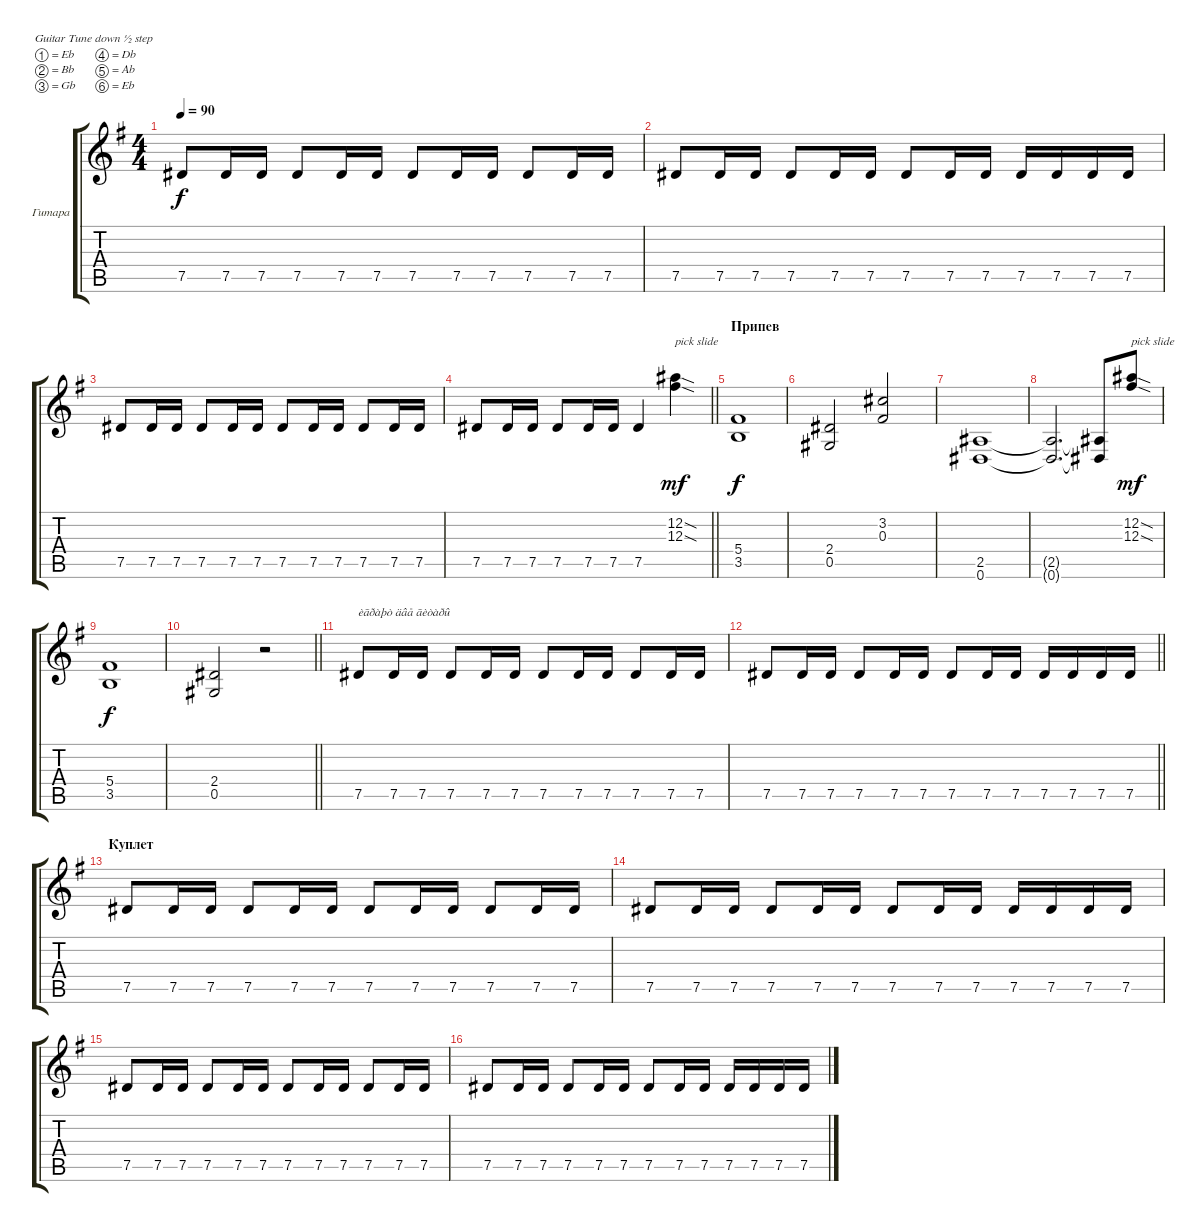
\bracketExtendMode groupsimilarinstruments
\firstSystemTrackNameOrientation horizontal
\otherSystemsTrackNameOrientation horizontal
\track ("Владимир Холстинин" "Гитара") {instrument distortionguitar}
\staff {score tabs}
\tuning (Eb4 Bb3 Gb3 Db3 Ab2 Eb2)
\ts (4 4)
\tempo 90
\clef g2
\ks eminor
7.5.8{dy f} 7.5.16 7.5.16 7.5.8 7.5.16 7.5.16 7.5.8 7.5.16 7.5.16 7.5.8 7.5.16 7.5.16 |
7.5.8 7.5.16 7.5.16 7.5.8 7.5.16 7.5.16 7.5.8 7.5.16 7.5.16 7.5.16 7.5.16 7.5.16 7.5.16 |
7.5.8 7.5.16 7.5.16 7.5.8 7.5.16 7.5.16 7.5.8 7.5.16 7.5.16 7.5.8 7.5.16 7.5.16 |
\barLineRight lightlight
7.5.8 7.5.16 7.5.16 7.5.8 7.5.16 7.5.16 7.5.4 (12.2{sod} 12.3{sod}).4{txt "pick slide" dy mf} |
\section ("" "Припев")
(5.4 3.5).1{dy f} |
(2.4 0.5).2 (3.2 0.3).2 |
(2.5 0.6).1 |
(2.5{t} 0.6{t}).2{d} (2.5{t} 0.6{t}).8 (12.2{sod} 12.3{sod}).8{txt "pick slide" dy mf} |
(5.4 3.5).1{dy f} |
\barLineRight lightlight
(2.4 0.5).2 r.2 |
7.5.8{txt "èãðàþò äâå ãèòàðû"} 7.5.16 7.5.16 7.5.8 7.5.16 7.5.16 7.5.8 7.5.16 7.5.16 7.5.8 7.5.16 7.5.16 |
\barLineRight lightlight
7.5.8 7.5.16 7.5.16 7.5.8 7.5.16 7.5.16 7.5.8 7.5.16 7.5.16 7.5.16 7.5.16 7.5.16 7.5.16 |
\section ("" "Куплет")
7.5.8 7.5.16 7.5.16 7.5.8 7.5.16 7.5.16 7.5.8 7.5.16 7.5.16 7.5.8 7.5.16 7.5.16 |
7.5.8 7.5.16 7.5.16 7.5.8 7.5.16 7.5.16 7.5.8 7.5.16 7.5.16 7.5.16 7.5.16 7.5.16 7.5.16 |
7.5.8 7.5.16 7.5.16 7.5.8 7.5.16 7.5.16 7.5.8 7.5.16 7.5.16 7.5.8 7.5.16 7.5.16 |
7.5.8 7.5.16 7.5.16 7.5.8 7.5.16 7.5.16 7.5.8 7.5.16 7.5.16 7.5.16 7.5.16 7.5.16 7.5.16
